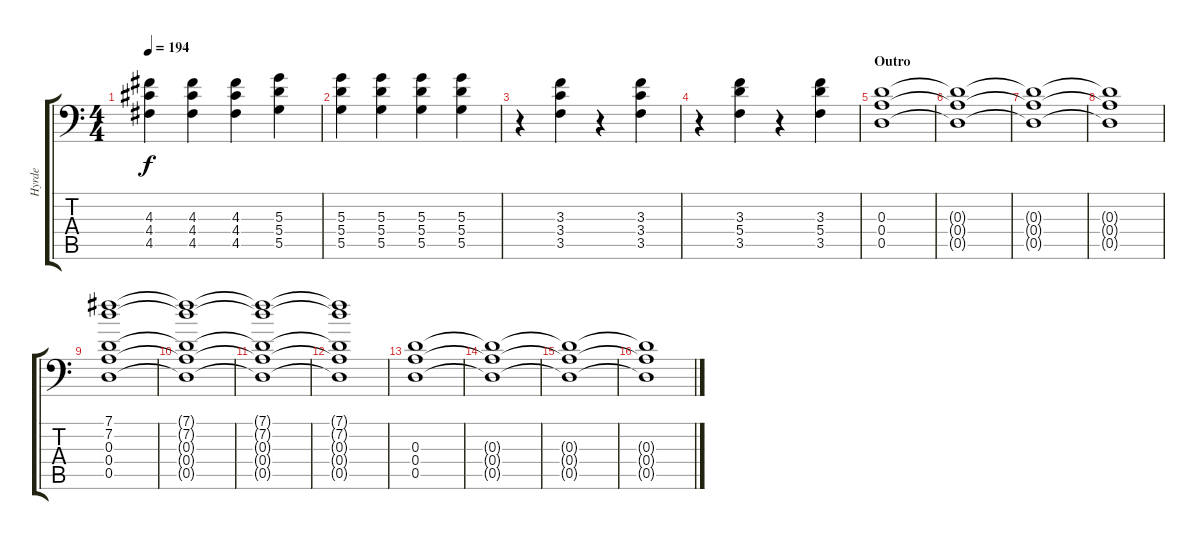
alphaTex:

\track ("Hyrde" "Hyrde") {instrument distortionguitar}
\staff {score tabs}
\tuning (B3 G3 D3 A2 D2 A1) {hide}
\ts (4 4)
\tempo 194
\clef f4
\ks c
(4.3 4.4 4.5).4{dy f} (4.3 4.4 4.5).4 (4.3 4.4 4.5).4 (5.3 5.4 5.5).4 |
(5.3 5.4 5.5).4 (5.3 5.4 5.5).4 (5.3 5.4 5.5).4 (5.3 5.4 5.5).4 |
r.4 (3.3 3.4 3.5).4 r.4 (3.3 3.4 3.5).4 |
r.4 (3.3 5.4 3.5).4 r.4 (3.3 5.4 3.5).4 |
\section ("" "Outro")
(0.3 0.4 0.5).1 |
(0.3{t} 0.4{t} 0.5{t}).1 |
(0.3{t} 0.4{t} 0.5{t}).1 |
(0.3{t} 0.4{t} 0.5{t}).1 |
(7.1 7.2 0.3 0.4 0.5).1 |
(7.1{t} 7.2{t} 0.3{t} 0.4{t} 0.5{t}).1 |
(7.1{t} 7.2{t} 0.3{t} 0.4{t} 0.5{t}).1 |
(7.1{t} 7.2{t} 0.3{t} 0.4{t} 0.5{t}).1 |
(0.3 0.4 0.5).1 |
(0.3{t} 0.4{t} 0.5{t}).1 |
(0.3{t} 0.4{t} 0.5{t}).1 |
(0.3{t} 0.4{t} 0.5{t}).1
